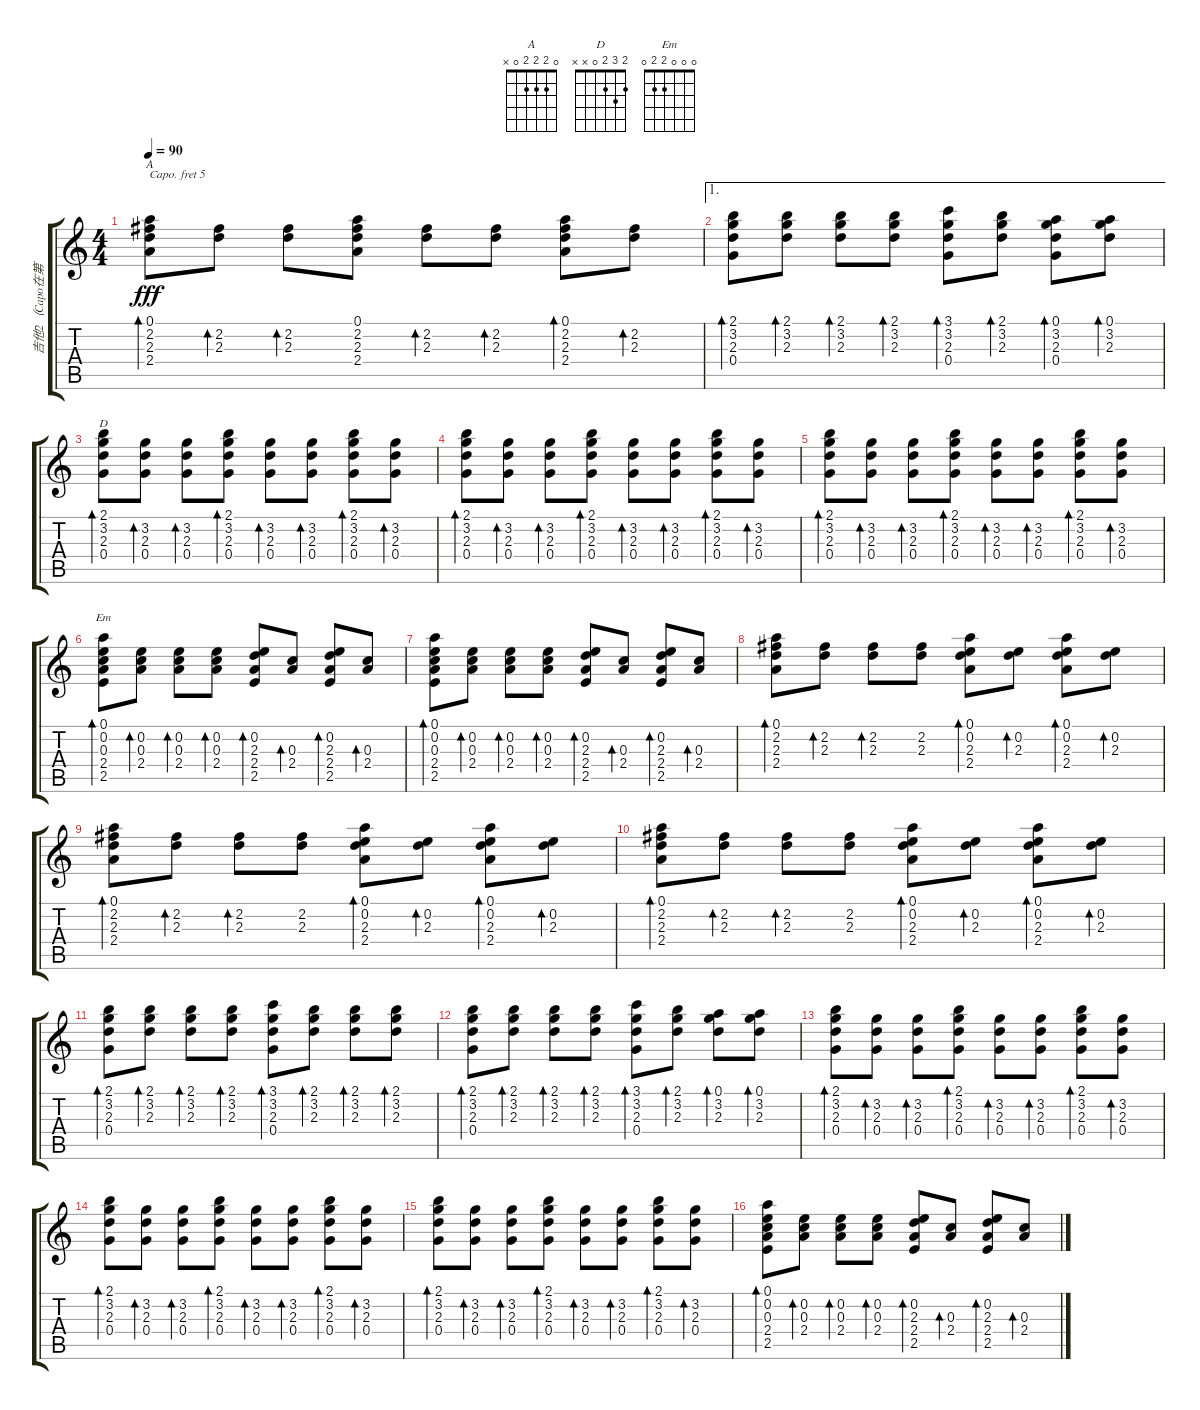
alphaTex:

\track ("吉他2（Capo在第五品）" "吉他2（Capo在第") {instrument acousticguitarsteel}
\staff {score tabs}
\capo 5
\tuning (E4 B3 G3 D3 A2 E2) {hide}
\chord ("A" 0 2 2 2 0 x)
\chord ("D" 2 3 2 0 x x)
\chord ("Em" 0 0 0 2 2 0)
\ts (4 4)
\tempo 90
\clef g2
\ks c
(0.1 2.2 2.3 2.4).8{bd 30 ch "A" dy fff} (2.2 2.3).8{bd 30} (2.2 2.3).8{bd 30} (0.1 2.2 2.3 2.4).8 (2.2 2.3).8{bd 30} (2.2 2.3).8{bd 30} (0.1 2.2 2.3 2.4).8{bd 30} (2.2 2.3).8{bd 30} |
\ae 1
(2.1 3.2 2.3 0.4).8{bd 30} (2.1 3.2 2.3).8{bd 30} (2.1 3.2 2.3).8{bd 30} (2.1 3.2 2.3).8{bd 30} (3.1 3.2 2.3 0.4).8{bd 30} (2.1 3.2 2.3).8{bd 30} (0.1 3.2 2.3 0.4).8{bd 30} (0.1 3.2 2.3).8{bd 30} |
(2.1 3.2 2.3 0.4).8{bd 30 ch "D"} (3.2 2.3 0.4).8{bd 30} (3.2 2.3 0.4).8{bd 30} (2.1 3.2 2.3 0.4).8{bd 30} (3.2 2.3 0.4).8{bd 30} (3.2 2.3 0.4).8{bd 30} (2.1 3.2 2.3 0.4).8{bd 30} (3.2 2.3 0.4).8{bd 30} |
(2.1 3.2 2.3 0.4).8{bd 30} (3.2 2.3 0.4).8{bd 30} (3.2 2.3 0.4).8{bd 30} (2.1 3.2 2.3 0.4).8{bd 30} (3.2 2.3 0.4).8{bd 30} (3.2 2.3 0.4).8{bd 30} (2.1 3.2 2.3 0.4).8{bd 30} (3.2 2.3 0.4).8{bd 30} |
(2.1 3.2 2.3 0.4).8{bd 30} (3.2 2.3 0.4).8{bd 30} (3.2 2.3 0.4).8{bd 30} (2.1 3.2 2.3 0.4).8{bd 30} (3.2 2.3 0.4).8{bd 30} (3.2 2.3 0.4).8{bd 30} (2.1 3.2 2.3 0.4).8{bd 30} (3.2 2.3 0.4).8{bd 30} |
(0.1 0.2 0.3 2.4 2.5).8{bd 30 ch "Em"} (0.2 0.3 2.4).8{bd 30} (0.2 0.3 2.4).8{bd 30} (0.2 0.3 2.4).8{bd 30} (0.2 2.3 2.4 2.5).8{bd 30} (0.3 2.4).8{bd 30} (0.2 2.3 2.4 2.5).8{bd 30} (0.3 2.4).8{bd 30} |
(0.1 0.2 0.3 2.4 2.5).8{bd 30} (0.2 0.3 2.4).8{bd 30} (0.2 0.3 2.4).8{bd 30} (0.2 0.3 2.4).8{bd 30} (0.2 2.3 2.4 2.5).8{bd 30} (0.3 2.4).8{bd 30} (0.2 2.3 2.4 2.5).8{bd 30} (0.3 2.4).8{bd 30} |
(0.1 2.2 2.3 2.4).8{bd 30} (2.2 2.3).8{bd 30} (2.2 2.3).8{bd 30} (2.2 2.3).8 (0.1 0.2 2.3 2.4).8{bd 30} (0.2 2.3).8{bd 30} (0.1 0.2 2.3 2.4).8{bd 30} (0.2 2.3).8{bd 30} |
(0.1 2.2 2.3 2.4).8{bd 30} (2.2 2.3).8{bd 30} (2.2 2.3).8{bd 30} (2.2 2.3).8 (0.1 0.2 2.3 2.4).8{bd 30} (0.2 2.3).8{bd 30} (0.1 0.2 2.3 2.4).8{bd 30} (0.2 2.3).8{bd 30} |
(0.1 2.2 2.3 2.4).8{bd 30} (2.2 2.3).8{bd 30} (2.2 2.3).8{bd 30} (2.2 2.3).8 (0.1 0.2 2.3 2.4).8{bd 30} (0.2 2.3).8{bd 30} (0.1 0.2 2.3 2.4).8{bd 30} (0.2 2.3).8{bd 30} |
(2.1 3.2 2.3 0.4).8{bd 30} (2.1 3.2 2.3).8{bd 30} (2.1 3.2 2.3).8{bd 30} (2.1 3.2 2.3).8{bd 30} (3.1 3.2 2.3 0.4).8{bd 30} (2.1 3.2 2.3).8{bd 30} (2.1 3.2 2.3).8{bd 30} (2.1 3.2 2.3).8{bd 30} |
(2.1 3.2 2.3 0.4).8{bd 30} (2.1 3.2 2.3).8{bd 30} (2.1 3.2 2.3).8{bd 30} (2.1 3.2 2.3).8{bd 30} (3.1 3.2 2.3 0.4).8{bd 30} (2.1 3.2 2.3).8{bd 30} (0.1 3.2 2.3).8{bd 30} (0.1 3.2 2.3).8{bd 30} |
(2.1 3.2 2.3 0.4).8{bd 30} (3.2 2.3 0.4).8{bd 30} (3.2 2.3 0.4).8{bd 30} (2.1 3.2 2.3 0.4).8{bd 30} (3.2 2.3 0.4).8{bd 30} (3.2 2.3 0.4).8{bd 30} (2.1 3.2 2.3 0.4).8{bd 30} (3.2 2.3 0.4).8{bd 30} |
(2.1 3.2 2.3 0.4).8{bd 30} (3.2 2.3 0.4).8{bd 30} (3.2 2.3 0.4).8{bd 30} (2.1 3.2 2.3 0.4).8{bd 30} (3.2 2.3 0.4).8{bd 30} (3.2 2.3 0.4).8{bd 30} (2.1 3.2 2.3 0.4).8{bd 30} (3.2 2.3 0.4).8{bd 30} |
(2.1 3.2 2.3 0.4).8{bd 30} (3.2 2.3 0.4).8{bd 30} (3.2 2.3 0.4).8{bd 30} (2.1 3.2 2.3 0.4).8{bd 30} (3.2 2.3 0.4).8{bd 30} (3.2 2.3 0.4).8{bd 30} (2.1 3.2 2.3 0.4).8{bd 30} (3.2 2.3 0.4).8{bd 30} |
(0.1 0.2 0.3 2.4 2.5).8{bd 30} (0.2 0.3 2.4).8{bd 30} (0.2 0.3 2.4).8{bd 30} (0.2 0.3 2.4).8{bd 30} (0.2 2.3 2.4 2.5).8{bd 30} (0.3 2.4).8{bd 30} (0.2 2.3 2.4 2.5).8{bd 30} (0.3 2.4).8{bd 30}
